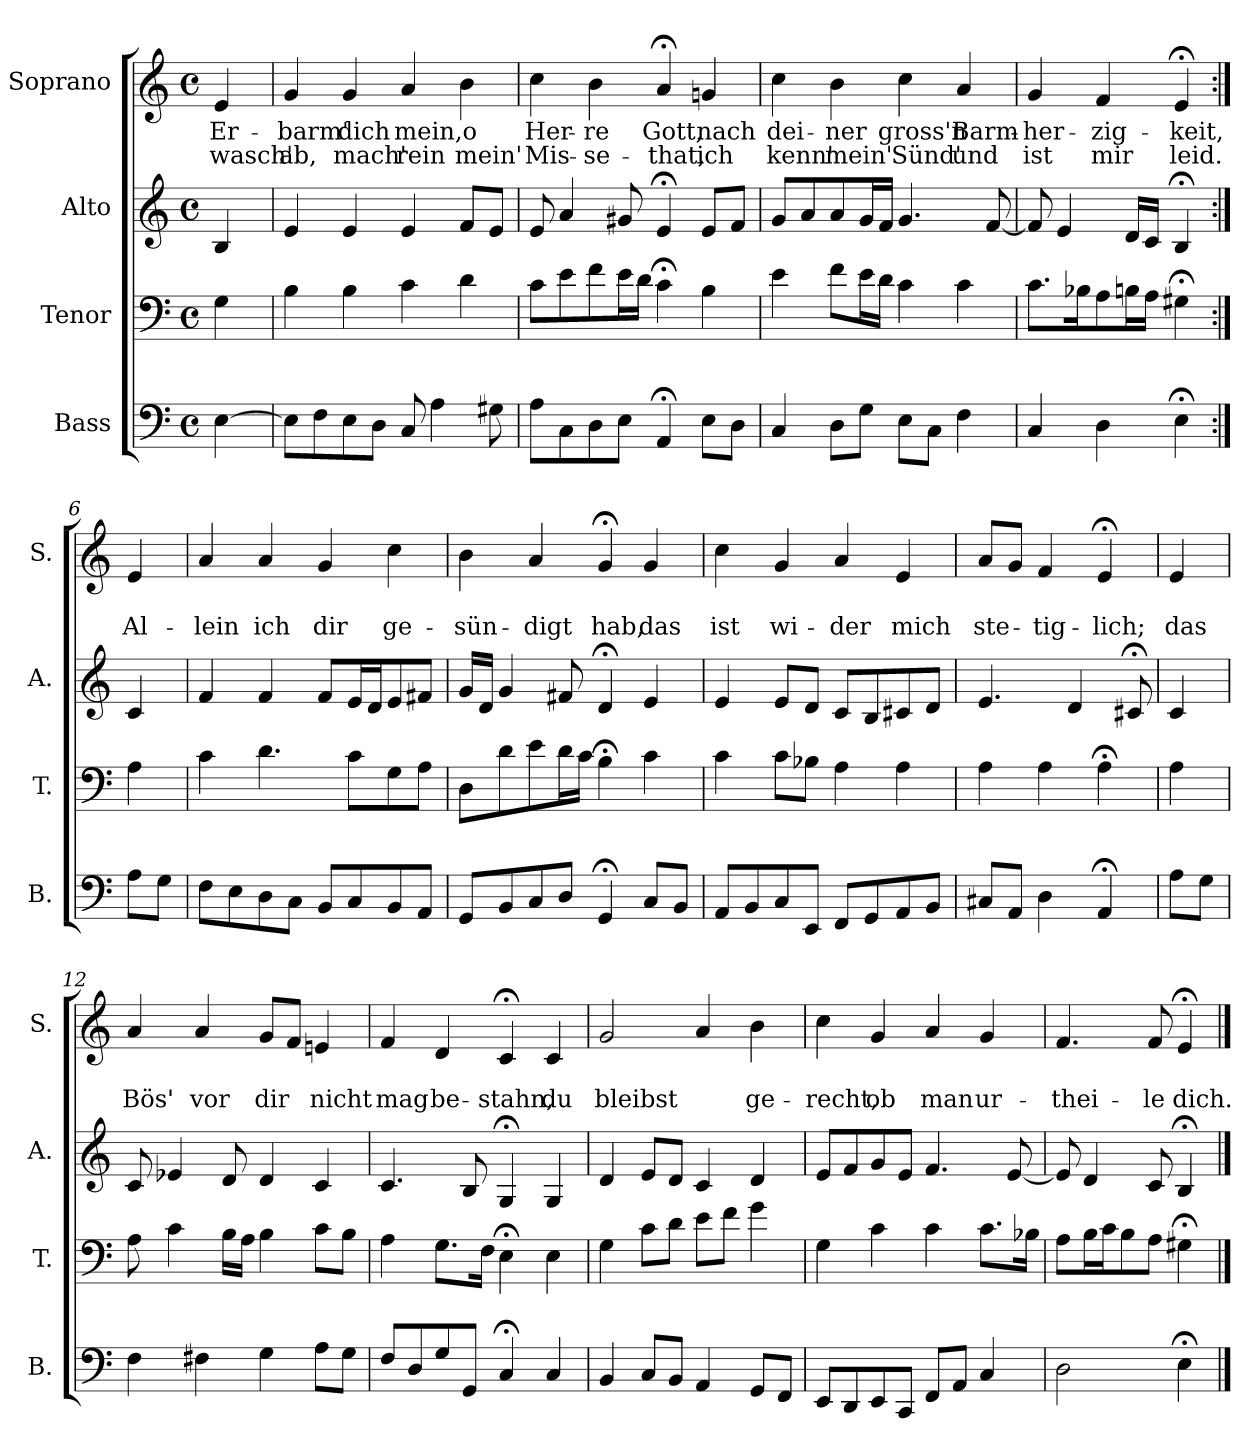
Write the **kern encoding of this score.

**kern	**kern	**kern	**kern	**text	**text
*part4	*part3	*part2	*part1	*part1	*part1
*staff4	*staff3	*staff2	*staff1	*staff1	*staff1
*I"Bass	*I"Tenor	*I"Alto	*I"Soprano	*	*
*I'B.	*I'T.	*I'A.	*I'S.	*	*
*clefF4	*clefF4	*clefG2	*clefG2	*	*
*k[]	*k[]	*k[]	*k[]	*	*
*M4/4	*M4/4	*M4/4	*M4/4	*	*
*met(c)	*met(c)	*met(c)	*met(c)	*	*
=1	=1	=1	=1	=1	=1
!	!	!	!	!LO:LY:b	!LO:LY:b
[4E\	4G\	4B/	4e/	Er-	wasch'
=2	=2	=2	=2	=2	=2
!	!	!	!	!LO:LY:b	!LO:LY:b
8E\L]	4B\	4e/	4g/	-barm'	ab,
8F\	.	.	.	.	.
!	!	!	!	!LO:LY:b	!LO:LY:b
8E\	4B\	4e/	4g/	dich	mach'
8D\J	.	.	.	.	.
!	!	!	!	!LO:LY:b	!LO:LY:b
8C/	4c\	4e/	4a/	mein,	rein
4A\	.	.	.	.	.
!	!	!	!	!LO:LY:b	!LO:LY:b
.	4d\	8f/L	4b\	o	mein'
8G#X\	.	8e/J	.	.	.
=3	=3	=3	=3	=3	=3
!	!	!	!	!LO:LY:b	!LO:LY:b
8A\L	8c\L	8e/	4cc\	Her-	Mis-
8C\	8e\	4a/	.	.	.
!	!	!	!	!LO:LY:b	!LO:LY:b
8D\	8f\	.	4b\	-re	-se-
8E\J	16e\L	8g#X/	.	.	.
.	16d\JJ	.	.	.	.
!	!	!	!	!LO:LY:b	!LO:LY:b
4AA;</	4c;<\	4e;</	4a;</	Gott,	-that,
!	!	!	!	!LO:LY:b	!LO:LY:b
8E\L	4B\	8e/L	4gn/	nach	ich
8D\J	.	8f/J	.	.	.
=4	=4	=4	=4	=4	=4
!	!	!	!	!LO:LY:b	!LO:LY:b
4C/	4e\	8g/L	4cc\	dei-	kenn'
.	.	8a/	.	.	.
!	!	!	!	!LO:LY:b	!LO:LY:b
8D\L	8f\L	8a/	4b\	-ner	mein'
8G\J	16e\L	16g/L	.	.	.
.	16d\JJ	16f/JJ	.	.	.
!	!	!	!	!LO:LY:b	!LO:LY:b
8E\L	4c\	4.g/	4cc\	gross'n	Sünd'
8C\J	.	.	.	.	.
!	!	!	!	!LO:LY:b	!LO:LY:b
4F\	4c\	.	4a/	Barm-	und
.	.	[8f/	.	.	.
!!LO:LB:g=z
=5	=5	=5	=5	=5	=5
!	!	!	!	!LO:LY:b	!LO:LY:b
4C/	8.c\L	8f/]	4g/	-her-	ist
.	.	4e/	.	.	.
.	16B-X\K	.	.	.	.
!	!	!	!	!LO:LY:b	!LO:LY:b
4D\	8A\	.	4f/	-zig-	mir
.	16Bn\L	16d/LL	.	.	.
.	16A\JJ	16c/JJ	.	.	.
!	!	!	!	!LO:LY:b	!LO:LY:b
4E;<\	4G#X;<\	4B;</	4e;</	-keit,	leid.
!!LO:LB:g=z
=6:|!	=6:|!	=6:|!	=6:|!	=6:|!	=6:|!
!	!	!	!	!	!LO:LY:b
8A\L	4A\	4c/	4e/	.	Al-
8G\J	.	.	.	.	.
=7	=7	=7	=7	=7	=7
!	!	!	!	!	!LO:LY:b
8F\L	4c\	4f/	4a/	.	-lein
8E\	.	.	.	.	.
!	!	!	!	!	!LO:LY:b
8D\	4.d\	4f/	4a/	.	ich
8C\J	.	.	.	.	.
!	!	!	!	!	!LO:LY:b
8BB/L	.	8f/L	4g/	.	dir
8C/	8c\L	16e/L	.	.	.
.	.	16d/J	.	.	.
!	!	!	!	!	!LO:LY:b
8BB/	8G\	8e/	4cc\	.	ge-
8AA/J	8A\J	8f#X/J	.	.	.
=8	=8	=8	=8	=8	=8
!	!	!	!	!	!LO:LY:b
8GG/L	8D\L	16g/LL	4b\	.	-sün-
.	.	16d/JJ	.	.	.
8BB/	8d\	4g/	.	.	.
!	!	!	!	!	!LO:LY:b
8C/	8e\	.	4a/	.	-digt
8D/J	16d\L	8f#X/	.	.	.
.	16c\JJ	.	.	.	.
!	!	!	!	!	!LO:LY:b
4GG;</	4B;<\	4d;</	4g;</	.	hab,
!	!	!	!	!	!LO:LY:b
8C/L	4c\	4e/	4g/	.	das
8BB/J	.	.	.	.	.
=9	=9	=9	=9	=9	=9
!	!	!	!	!	!LO:LY:b
8AA/L	4c\	4e/	4cc\	.	ist
8BB/	.	.	.	.	.
!	!	!	!	!	!LO:LY:b
8C/	8c\L	8e/L	4g/	.	wi-
8EE/J	8B-X\J	8d/J	.	.	.
!	!	!	!	!	!LO:LY:b
8FF/L	4A\	8c/L	4a/	.	-der
8GG/	.	8B/	.	.	.
!	!	!	!	!	!LO:LY:b
8AA/	4A\	8c#X/	4e/	.	mich
8BB/J	.	8d/J	.	.	.
=10	=10	=10	=10	=10	=10
!	!	!	!	!	!LO:LY:b
8C#X/L	4A\	4.e/	8a/L	.	ste-
8AA/J	.	.	8g/J	.	.
!	!	!	!	!	!LO:LY:b
4D\	4A\	.	4f/	.	-tig-
.	.	4d/	.	.	.
!	!	!	!	!	!LO:LY:b
4AA;</	4A;<\	.	4e;</	.	-lich;
.	.	8c#X;</	.	.	.
!!LO:PB:g=z
=11	=11	=11	=11	=11	=11
!	!	!	!	!	!LO:LY:b
8A\L	4A\	4c/	4e/	.	das
8G\J	.	.	.	.	.
=12	=12	=12	=12	=12	=12
!	!	!	!	!	!LO:LY:b
4F\	8A\	8c/	4a/	.	Bös'
.	4c\	4e-X/	.	.	.
!	!	!	!	!	!LO:LY:b
4F#X\	.	.	4a/	.	vor
.	16B\LL	8d/	.	.	.
.	16A\JJ	.	.	.	.
!	!	!	!	!	!LO:LY:b
4G\	4B\	4d/	8g/L	.	dir
.	.	.	8f/J	.	.
!	!	!	!	!	!LO:LY:b
8A\L	8c\L	4c/	4en/	.	nicht
8G\J	8B\J	.	.	.	.
=13	=13	=13	=13	=13	=13
!	!	!	!	!	!LO:LY:b
8F/L	4A\	4.c/	4f/	.	mag
8D/	.	.	.	.	.
!	!	!	!	!	!LO:LY:b
8G/	8.G\L	.	4d/	.	be-
8GG/J	.	8B/	.	.	.
.	16F\Jk	.	.	.	.
!	!	!	!	!	!LO:LY:b
4C;</	4E;<\	4G;</	4c;</	.	-stahn,
!	!	!	!	!	!LO:LY:b
4C/	4E\	4G/	4c/	.	du
=14	=14	=14	=14	=14	=14
!	!	!	!	!	!LO:LY:b
4BB/	4G\	4d/	2g/	.	bleibst
8C/L	8c\L	8e/L	.	.	.
8BB/J	8d\J	8d/J	.	.	.
4AA/	8e\L	4c/	4a/	.	.
.	8f\J	.	.	.	.
!	!	!	!	!	!LO:LY:b
8GG/L	4g\	4d/	4b\	.	ge-
8FF/J	.	.	.	.	.
=15	=15	=15	=15	=15	=15
!	!	!	!	!	!LO:LY:b
8EE/L	4G\	8e/L	4cc\	.	-recht,
8DD/	.	8f/	.	.	.
!	!	!	!	!	!LO:LY:b
8EE/	4c\	8g/	4g/	.	ob
8CC/J	.	8e/J	.	.	.
!	!	!	!	!	!LO:LY:b
8FF/L	4c\	4.f/	4a/	.	man
8AA/J	.	.	.	.	.
!	!	!	!	!	!LO:LY:b
4C/	8.c\L	.	4g/	.	ur-
.	.	[8e/	.	.	.
.	16B-X\Jk	.	.	.	.
!!LO:LB:g=z
=16	=16	=16	=16	=16	=16
!	!	!	!	!	!LO:LY:b
2D\	8A\L	8e/]	4.f/	.	-thei-
.	16B\L	4d/	.	.	.
.	16c\J	.	.	.	.
.	8B\	.	.	.	.
!	!	!	!	!	!LO:LY:b
.	8A\J	8c/	8f/	.	-le
!	!	!	!	!	!LO:LY:b
4E;<\	4G#X;<\	4B;</	4e;</	.	dich.
==	==	==	==	==	==
*-	*-	*-	*-	*-	*-
